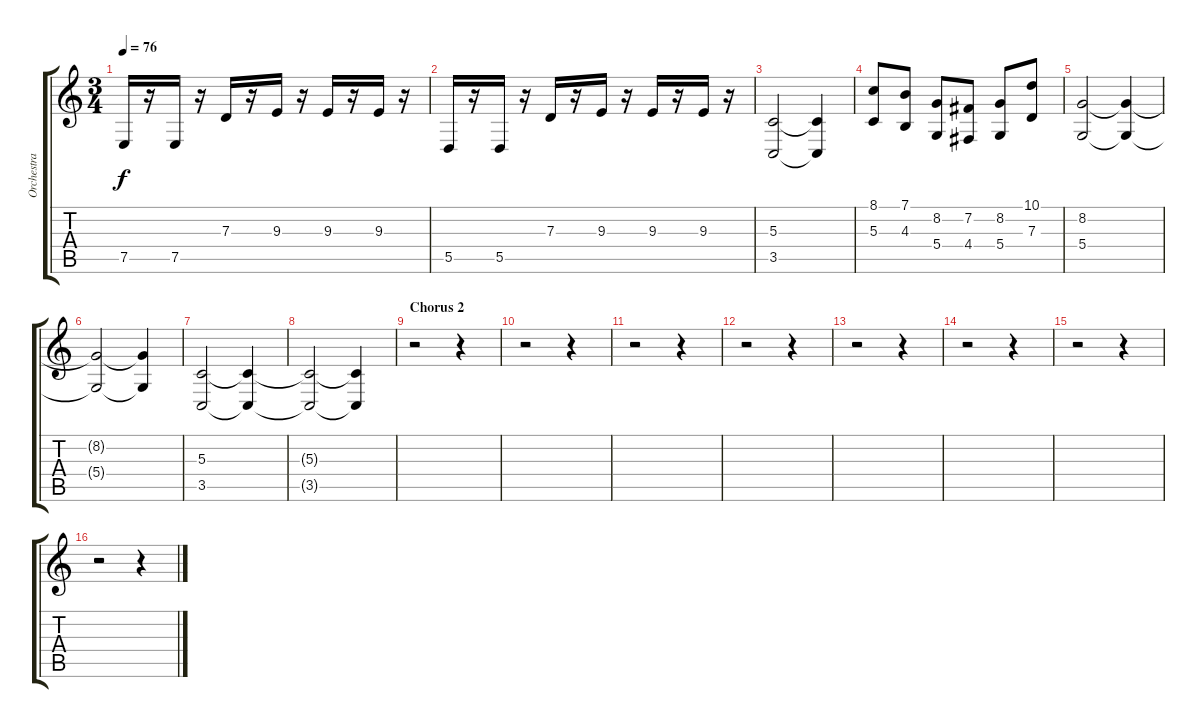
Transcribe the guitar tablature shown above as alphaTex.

\track ("Orchestra" "Orchestra") {instrument stringensemble1}
\staff {score tabs}
\tuning (E4 B3 G3 D3 A2 E2) {hide}
\ts (3 4)
\tempo 76
\clef g2
\ks c
7.5.16{dy f} r.16 7.5.16 r.16 7.3.16 r.16 9.3.16 r.16 9.3.16 r.16 9.3.16 r.16 |
5.5.16 r.16 5.5.16 r.16 7.3.16 r.16 9.3.16 r.16 9.3.16 r.16 9.3.16 r.16 |
(5.3 3.5).2 (5.3{t} 3.5{t}).4 |
(8.1 5.3).8 (7.1 4.3).8 (8.2 5.4).8 (7.2 4.4).8 (8.2 5.4).8 (10.1 7.3).8 |
(8.2 5.4).2 (8.2{t} 5.4{t}).4 |
(8.2{t} 5.4{t}).2 (8.2{t} 5.4{t}).4 |
(5.3 3.5).2 (5.3{t} 3.5{t}).4 |
(5.3{t} 3.5{t}).2 (5.3{t} 3.5{t}).4 |
\section ("" "Chorus 2")
r.2 r.4 |
r.2 r.4 |
r.2 r.4 |
r.2 r.4 |
r.2 r.4 |
r.2 r.4 |
r.2 r.4 |
r.2 r.4
